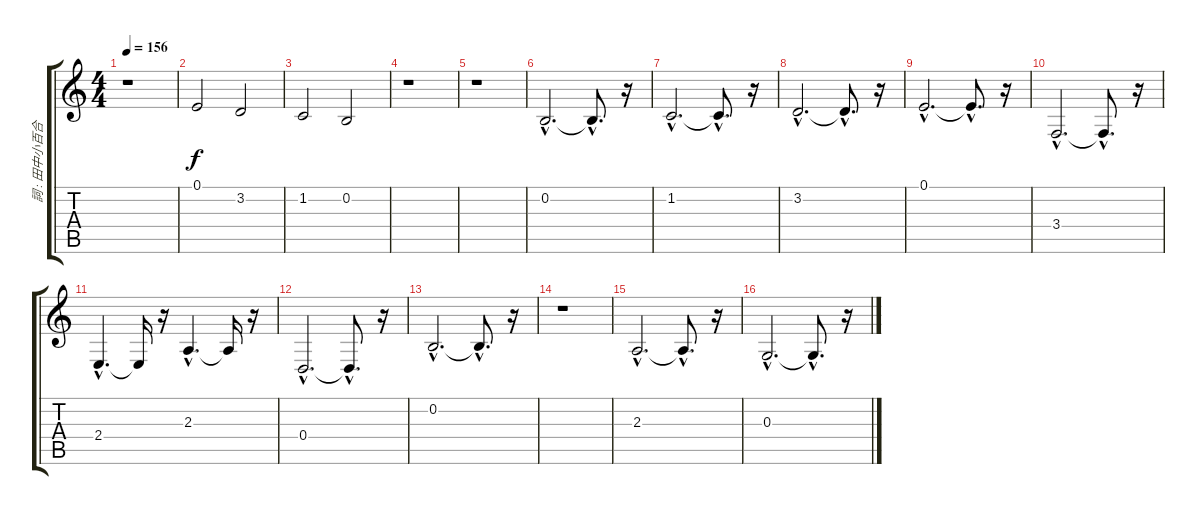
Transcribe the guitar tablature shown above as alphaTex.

\track ("詞 : 田中小百合" "詞 : 田中小百合") {instrument brasssection}
\staff {score tabs}
\tuning (E4 B3 G3 D3 A2 E2) {hide}
\ts (4 4)
\tempo 156
\clef g2
\ks c
r.1{dy f} |
0.1.2 3.2.2 |
1.2.2 0.2.2 |
r.1 |
r.1 |
0.2{hac}.2{d} 0.2{hac t}.8{d} r.16 |
1.2{hac}.2{d} 1.2{hac t}.8{d} r.16 |
3.2{hac}.2{d} 3.2{hac t}.8{d} r.16 |
0.1{hac}.2{d} 0.1{hac t}.8{d} r.16 |
3.4{hac}.2{d} 3.4{hac t}.8{d} r.16 |
2.4{hac}.4{d} 2.4{t}.16 r.16 2.3{hac}.4{d} 2.3{t}.16 r.16 |
0.4{hac}.2{d} 0.4{hac t}.8{d} r.16 |
0.2{hac}.2{d} 0.2{hac t}.8{d} r.16 |
r.1 |
2.3{hac}.2{d} 2.3{hac t}.8{d} r.16 |
0.3{hac}.2{d} 0.3{hac t}.8{d} r.16
